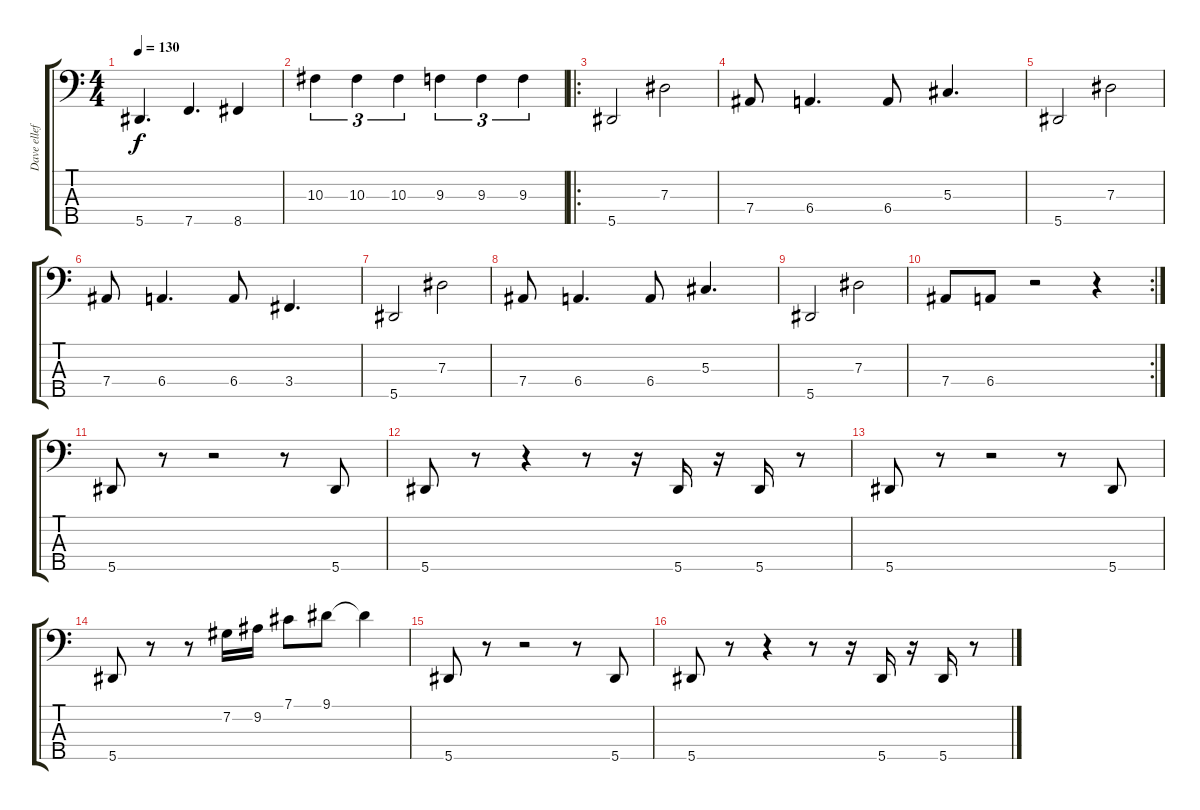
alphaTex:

\track ("Dave ellefson" "Dave ellef") {instrument electricbasspick}
\staff {score tabs}
\tuning (Gb2 Db2 Ab1 Eb1 Bb0) {hide}
\ts (4 4)
\tempo 130
\clef f4
\ks c
5.5.4{d dy f} 7.5.4{d} 8.5.4 |
10.3.4{tu (3 2)} 10.3.4{tu (3 2)} 10.3.4{tu (3 2)} 9.3.4{tu (3 2)} 9.3.4{tu (3 2)} 9.3.4{tu (3 2)} |
\ro
5.5.2 7.3.2 |
7.4.8 6.4.4{d} 6.4.8 5.3.4{d} |
5.5.2 7.3.2 |
7.4.8 6.4.4{d} 6.4.8 3.4.4{d} |
5.5.2 7.3.2 |
7.4.8 6.4.4{d} 6.4.8 5.3.4{d} |
5.5.2 7.3.2 |
\rc 2
7.4.8 6.4.8 r.2 r.4 |
5.5.8 r.8 r.2 r.8 5.5.8 |
5.5.8 r.8 r.4 r.8 r.16 5.5.16 r.16 5.5.16 r.8 |
5.5.8 r.8 r.2 r.8 5.5.8 |
5.5.8 r.8 r.8 7.2.16 9.2.16 7.1.8 9.1.8 9.1{t}.4 |
5.5.8 r.8 r.2 r.8 5.5.8 |
5.5.8 r.8 r.4 r.8 r.16 5.5.16 r.16 5.5.16 r.8
